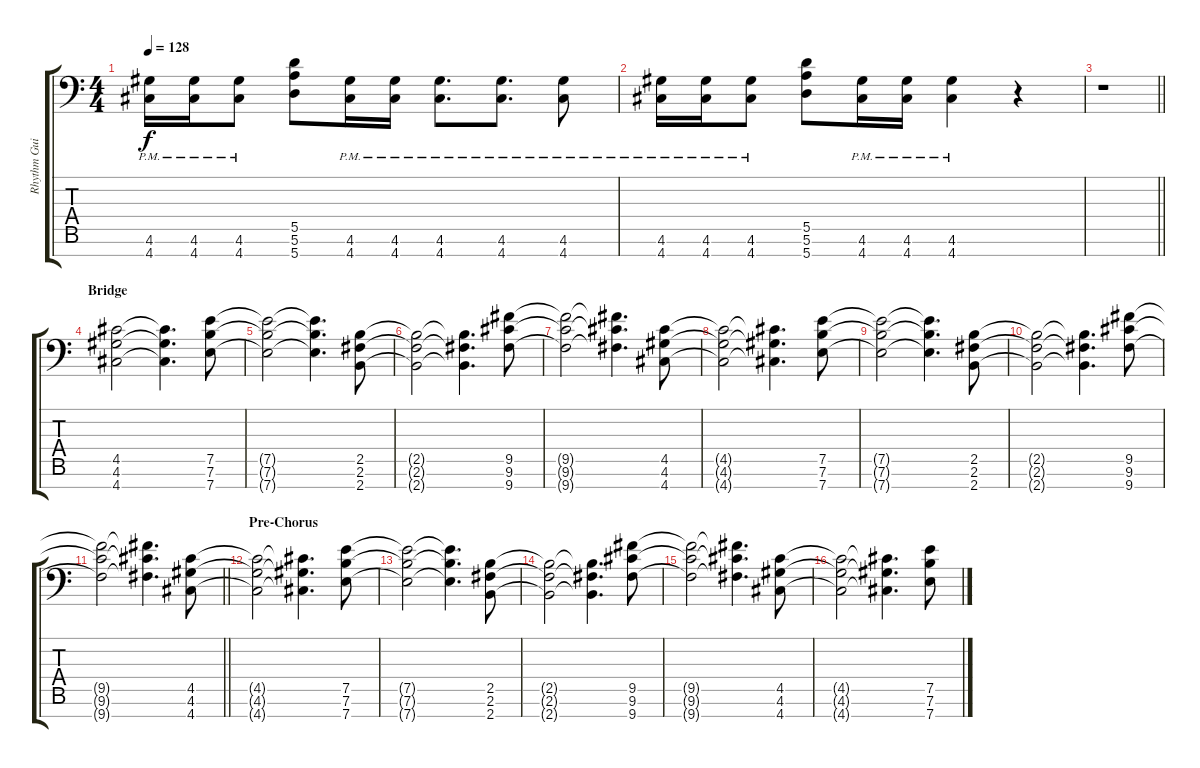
\track ("Rhythm Guitar" "Rhythm Gui") {instrument distortionguitar}
\staff {score tabs}
\tuning (E4 B3 G3 D3 A2 E2 A1) {hide}
\ts (4 4)
\tempo 128
\clef f4
\ks c
(4.6{pm} 4.7{pm}).16{dy f} (4.6{pm} 4.7{pm}).16 (4.6{pm} 4.7{pm}).8 (5.5 5.6 5.7).8 (4.6{pm} 4.7{pm}).16 (4.6{pm} 4.7{pm}).16 (4.6{pm} 4.7{pm}).8{d} (4.6{pm} 4.7{pm}).8{d} (4.6{pm} 4.7{pm}).8 |
(4.6{pm} 4.7{pm}).16 (4.6{pm} 4.7{pm}).16 (4.6{pm} 4.7{pm}).8 (5.5 5.6 5.7).8 (4.6{pm} 4.7{pm}).16 (4.6{pm} 4.7{pm}).16 (4.6{pm} 4.7{pm}).4 r.4 |
\barLineRight lightlight
r.1 |
\section ("" "Bridge")
(4.5 4.6 4.7).2 (4.5{t} 4.6{t} 4.7{t}).4{d} (7.5 7.6 7.7).8 |
(7.5{t} 7.6{t} 7.7{t}).2 (7.5{t} 7.6{t} 7.7{t}).4{d} (2.5 2.6 2.7).8 |
(2.5{t} 2.6{t} 2.7{t}).2 (2.5{t} 2.6{t} 2.7{t}).4{d} (9.5 9.6 9.7).8 |
(9.5{t} 9.6{t} 9.7{t}).2 (9.5{t} 9.6{t} 9.7{t}).4{d} (4.5 4.6 4.7).8 |
(4.5{t} 4.6{t} 4.7{t}).2 (4.5{t} 4.6{t} 4.7{t}).4{d} (7.5 7.6 7.7).8 |
(7.5{t} 7.6{t} 7.7{t}).2 (7.5{t} 7.6{t} 7.7{t}).4{d} (2.5 2.6 2.7).8 |
(2.5{t} 2.6{t} 2.7{t}).2 (2.5{t} 2.6{t} 2.7{t}).4{d} (9.5 9.6 9.7).8 |
\barLineRight lightlight
(9.5{t} 9.6{t} 9.7{t}).2 (9.5{t} 9.6{t} 9.7{t}).4{d} (4.5 4.6 4.7).8 |
\section ("" "Pre-Chorus")
(4.5{t} 4.6{t} 4.7{t}).2 (4.5{t} 4.6{t} 4.7{t}).4{d} (7.5 7.6 7.7).8 |
(7.5{t} 7.6{t} 7.7{t}).2 (7.5{t} 7.6{t} 7.7{t}).4{d} (2.5 2.6 2.7).8 |
(2.5{t} 2.6{t} 2.7{t}).2 (2.5{t} 2.6{t} 2.7{t}).4{d} (9.5 9.6 9.7).8 |
(9.5{t} 9.6{t} 9.7{t}).2 (9.5{t} 9.6{t} 9.7{t}).4{d} (4.5 4.6 4.7).8 |
(4.5{t} 4.6{t} 4.7{t}).2 (4.5{t} 4.6{t} 4.7{t}).4{d} (7.5 7.6 7.7).8
